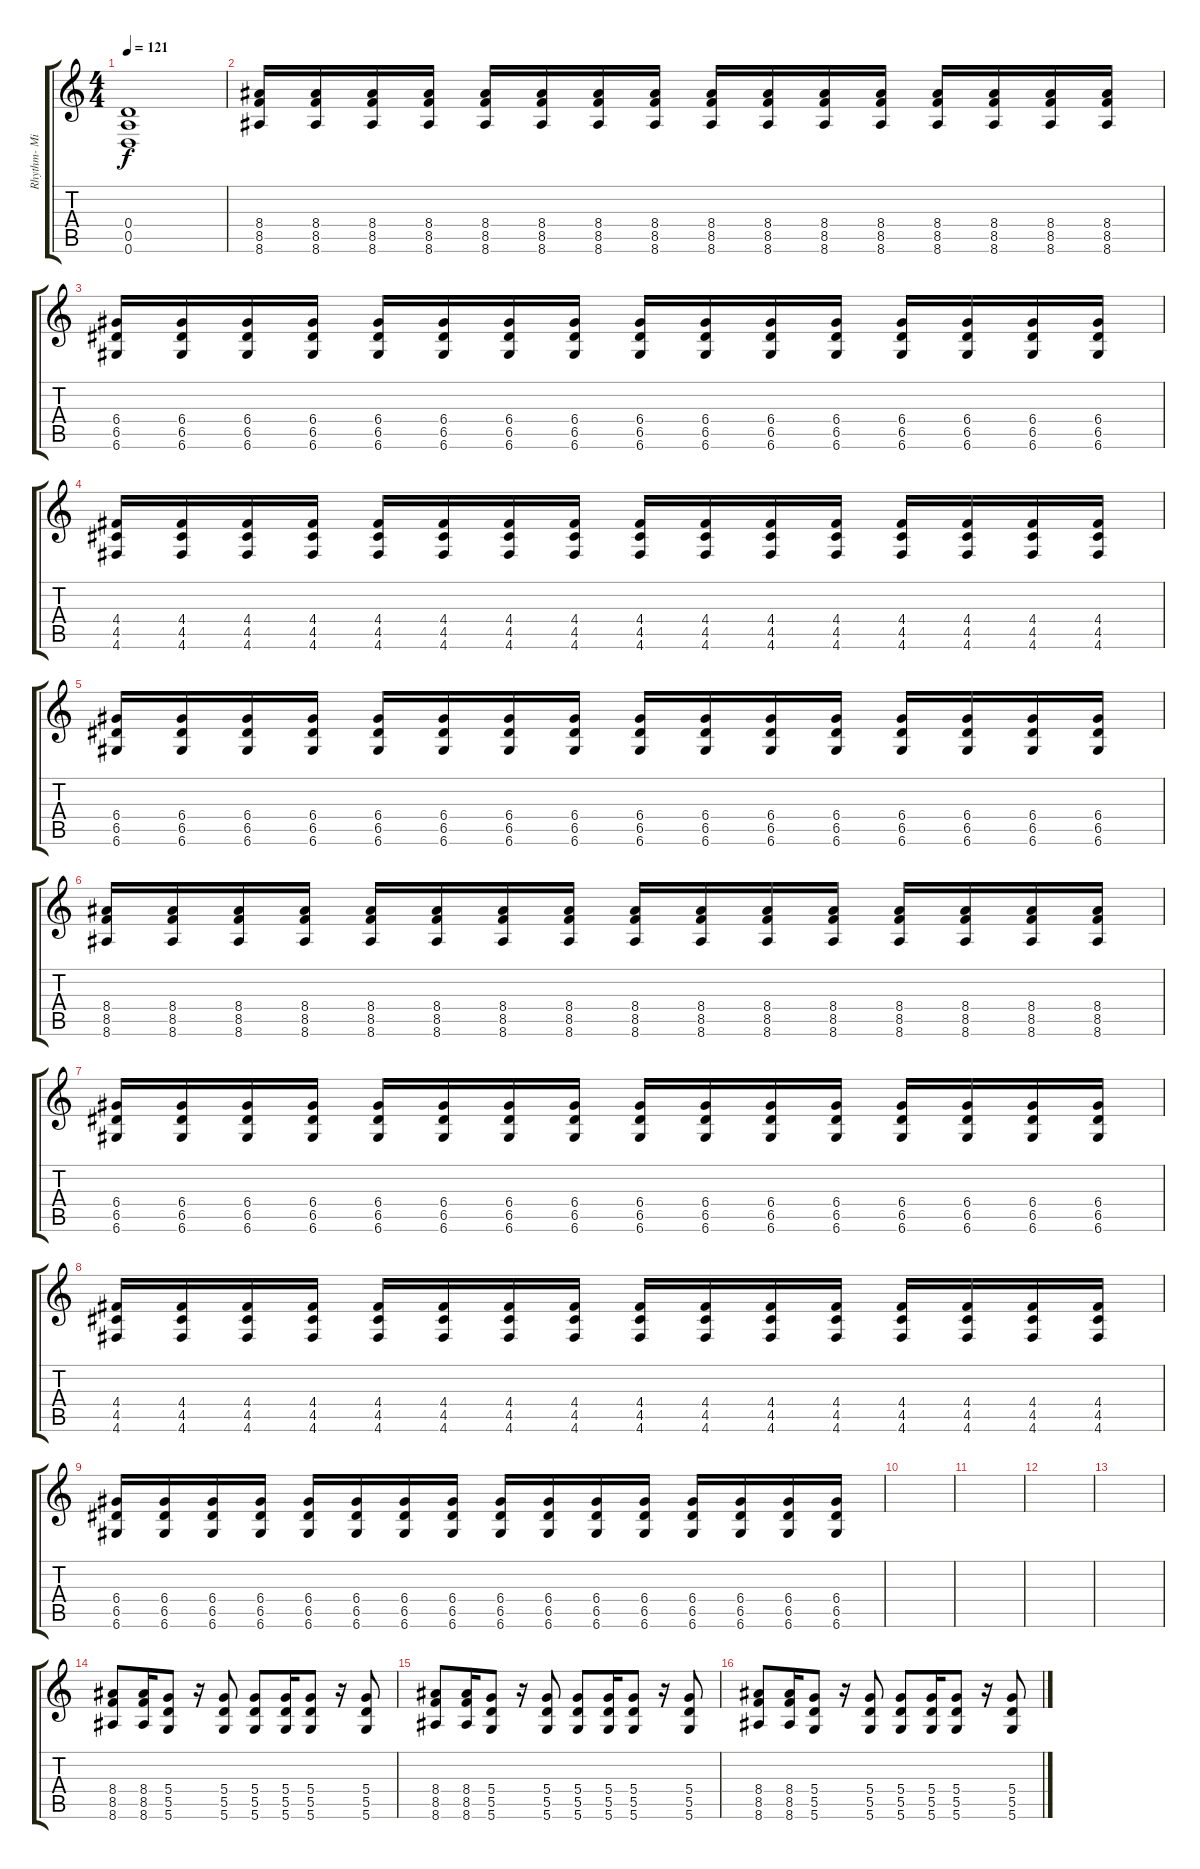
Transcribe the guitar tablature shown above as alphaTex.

\track ("Rhythm- Mike" "Rhythm- Mi") {instrument distortionguitar}
\staff {score tabs}
\tuning (E4 B3 G3 D3 A2 D2) {hide}
\ts (4 4)
\tempo 121
\clef g2
\ks c
(0.4 0.5 0.6).1{dy f} |
(8.4 8.5 8.6).16 (8.4 8.5 8.6).16 (8.4 8.5 8.6).16 (8.4 8.5 8.6).16 (8.4 8.5 8.6).16 (8.4 8.5 8.6).16 (8.4 8.5 8.6).16 (8.4 8.5 8.6).16 (8.4 8.5 8.6).16 (8.4 8.5 8.6).16 (8.4 8.5 8.6).16 (8.4 8.5 8.6).16 (8.4 8.5 8.6).16 (8.4 8.5 8.6).16 (8.4 8.5 8.6).16 (8.4 8.5 8.6).16 |
(6.4 6.5 6.6).16 (6.4 6.5 6.6).16 (6.4 6.5 6.6).16 (6.4 6.5 6.6).16 (6.4 6.5 6.6).16 (6.4 6.5 6.6).16 (6.4 6.5 6.6).16 (6.4 6.5 6.6).16 (6.4 6.5 6.6).16 (6.4 6.5 6.6).16 (6.4 6.5 6.6).16 (6.4 6.5 6.6).16 (6.4 6.5 6.6).16 (6.4 6.5 6.6).16 (6.4 6.5 6.6).16 (6.4 6.5 6.6).16 |
(4.4 4.5 4.6).16 (4.4 4.5 4.6).16 (4.4 4.5 4.6).16 (4.4 4.5 4.6).16 (4.4 4.5 4.6).16 (4.4 4.5 4.6).16 (4.4 4.5 4.6).16 (4.4 4.5 4.6).16 (4.4 4.5 4.6).16 (4.4 4.5 4.6).16 (4.4 4.5 4.6).16 (4.4 4.5 4.6).16 (4.4 4.5 4.6).16 (4.4 4.5 4.6).16 (4.4 4.5 4.6).16 (4.4 4.5 4.6).16 |
(6.4 6.5 6.6).16 (6.4 6.5 6.6).16 (6.4 6.5 6.6).16 (6.4 6.5 6.6).16 (6.4 6.5 6.6).16 (6.4 6.5 6.6).16 (6.4 6.5 6.6).16 (6.4 6.5 6.6).16 (6.4 6.5 6.6).16 (6.4 6.5 6.6).16 (6.4 6.5 6.6).16 (6.4 6.5 6.6).16 (6.4 6.5 6.6).16 (6.4 6.5 6.6).16 (6.4 6.5 6.6).16 (6.4 6.5 6.6).16 |
(8.4 8.5 8.6).16 (8.4 8.5 8.6).16 (8.4 8.5 8.6).16 (8.4 8.5 8.6).16 (8.4 8.5 8.6).16 (8.4 8.5 8.6).16 (8.4 8.5 8.6).16 (8.4 8.5 8.6).16 (8.4 8.5 8.6).16 (8.4 8.5 8.6).16 (8.4 8.5 8.6).16 (8.4 8.5 8.6).16 (8.4 8.5 8.6).16 (8.4 8.5 8.6).16 (8.4 8.5 8.6).16 (8.4 8.5 8.6).16 |
(6.4 6.5 6.6).16 (6.4 6.5 6.6).16 (6.4 6.5 6.6).16 (6.4 6.5 6.6).16 (6.4 6.5 6.6).16 (6.4 6.5 6.6).16 (6.4 6.5 6.6).16 (6.4 6.5 6.6).16 (6.4 6.5 6.6).16 (6.4 6.5 6.6).16 (6.4 6.5 6.6).16 (6.4 6.5 6.6).16 (6.4 6.5 6.6).16 (6.4 6.5 6.6).16 (6.4 6.5 6.6).16 (6.4 6.5 6.6).16 |
(4.4 4.5 4.6).16 (4.4 4.5 4.6).16 (4.4 4.5 4.6).16 (4.4 4.5 4.6).16 (4.4 4.5 4.6).16 (4.4 4.5 4.6).16 (4.4 4.5 4.6).16 (4.4 4.5 4.6).16 (4.4 4.5 4.6).16 (4.4 4.5 4.6).16 (4.4 4.5 4.6).16 (4.4 4.5 4.6).16 (4.4 4.5 4.6).16 (4.4 4.5 4.6).16 (4.4 4.5 4.6).16 (4.4 4.5 4.6).16 |
(6.4 6.5 6.6).16 (6.4 6.5 6.6).16 (6.4 6.5 6.6).16 (6.4 6.5 6.6).16 (6.4 6.5 6.6).16 (6.4 6.5 6.6).16 (6.4 6.5 6.6).16 (6.4 6.5 6.6).16 (6.4 6.5 6.6).16 (6.4 6.5 6.6).16 (6.4 6.5 6.6).16 (6.4 6.5 6.6).16 (6.4 6.5 6.6).16 (6.4 6.5 6.6).16 (6.4 6.5 6.6).16 (6.4 6.5 6.6).16 |
|
|
|
|
(8.4 8.5 8.6).8 (8.4 8.5 8.6).16 (5.4 5.5 5.6).8 r.16 (5.4 5.5 5.6).8 (5.4 5.5 5.6).8 (5.4 5.5 5.6).16 (5.4 5.5 5.6).8 r.16 (5.4 5.5 5.6).8 |
(8.4 8.5 8.6).8 (8.4 8.5 8.6).16 (5.4 5.5 5.6).8 r.16 (5.4 5.5 5.6).8 (5.4 5.5 5.6).8 (5.4 5.5 5.6).16 (5.4 5.5 5.6).8 r.16 (5.4 5.5 5.6).8 |
(8.4 8.5 8.6).8 (8.4 8.5 8.6).16 (5.4 5.5 5.6).8 r.16 (5.4 5.5 5.6).8 (5.4 5.5 5.6).8 (5.4 5.5 5.6).16 (5.4 5.5 5.6).8 r.16 (5.4 5.5 5.6).8
